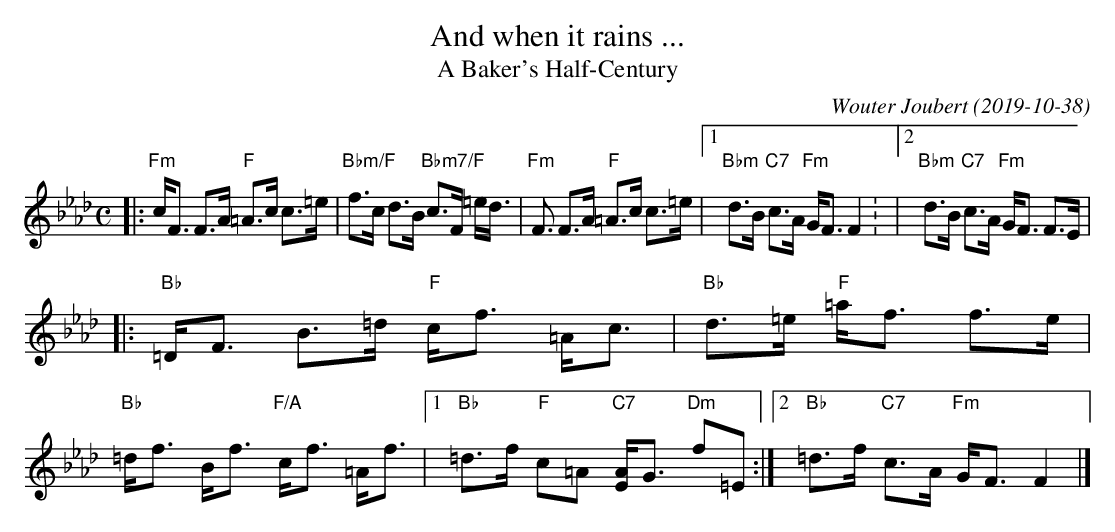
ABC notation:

X:1
T: And when it rains ...
T: A Baker's Half-Century
C: Wouter Joubert (2019-10-38)
M: C
L: 1/8
K: Fm
|:\
"Fm"c<F F>A "F"=A>c c>=e | "Bbm/F"f>c d>B "Bbm7/F"c>F =e<d |\
"Fm"<F F>A "F"=A>c c>=e |1 "Bbm"d>B "C7"c>A "Fm"G<F F2: |2 "Bbm"d>B "C7"c>A "Fm"G<F F>E |
|:\
"Bb"=D<F B>=d "F"c<f =A<c | "Bb"-d>=e "F"=a<f f>e |\
"Bb"=d<f B<f "F/A" c<f =A<f |[1 "Bb"=d>f "F"c=A "C7"[AE]<G "Dm"f=E :|2 "Bb"=d>f "C7"c>A "Fm"G<F F2 |]
